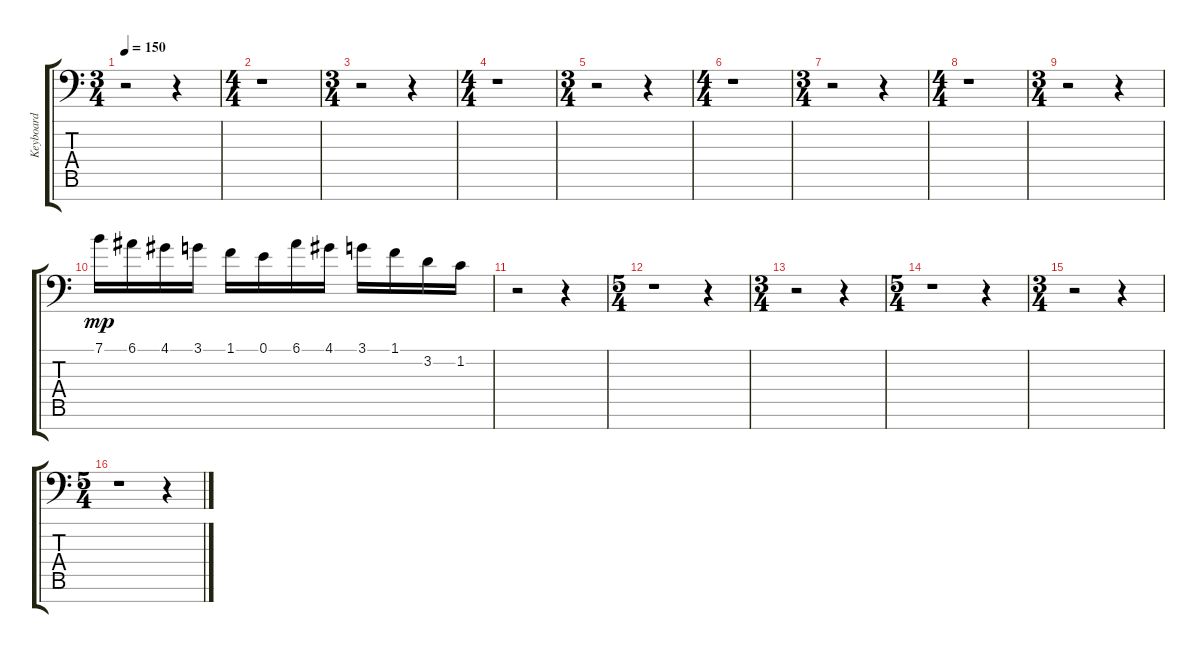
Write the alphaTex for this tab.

\track ("Keyboard" "Keyboard") {instrument stringensemble1}
\staff {score tabs}
\tuning (E4 B3 G3 D3 A2 E2 E1) {hide}
\ts (3 4)
\tempo 150
\clef f4
\ks c
r.2{dy mf} r.4 |
\ts (4 4)
r.1 |
\ts (3 4)
r.2 r.4 |
\ts (4 4)
r.1 |
\ts (3 4)
r.2 r.4 |
\ts (4 4)
r.1 |
\ts (3 4)
r.2 r.4 |
\ts (4 4)
r.1 |
\ts (3 4)
r.2 r.4 |
7.1.16{dy mp} 6.1.16 4.1.16 3.1.16 1.1.16 0.1.16 6.1.16 4.1.16 3.1.16 1.1.16 3.2.16 1.2.16 |
r.2 r.4 |
\ts (5 4)
r.1 r.4 |
\ts (3 4)
r.2 r.4 |
\ts (5 4)
r.1 r.4 |
\ts (3 4)
r.2 r.4 |
\ts (5 4)
r.1 r.4
